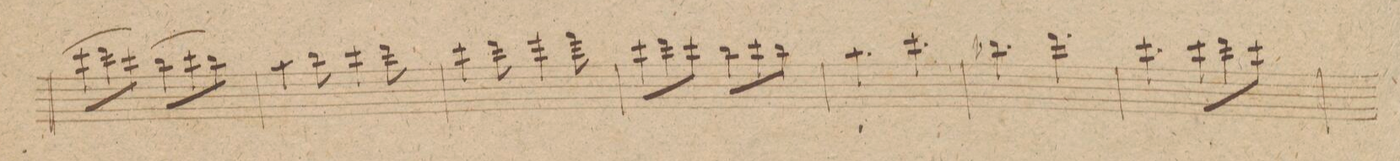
**kern	**dynam
*I"Violino	*
*clefG2	*
*k[]	*
*M6/8	*
(8ccc\L	.
8ddd\	.
8ccc\J)	.
(8bb\L	.
8ccc\	.
8bb\J)	.
=121	=121
4aa\	.
8bb\	.
4ccc\	.
8ddd\	.
=122	=122
4ccc\	.
8ddd\	.
4eee\	.
8fff\	.
=123	=123
8ccc\L	.
8ddd\	.
8ccc\J	.
8bb\L	.
8ccc\	.
8bb\J	.
=124	=124
4.aa\	.
4.ccc\	.
=125	=125
4.bb-X\	.
4.ddd\	.
=126	=126
4.ccc\	.
8ccc\L	.
8ddd\	.
8ccc\J	.
=127	=127
*-	*-
